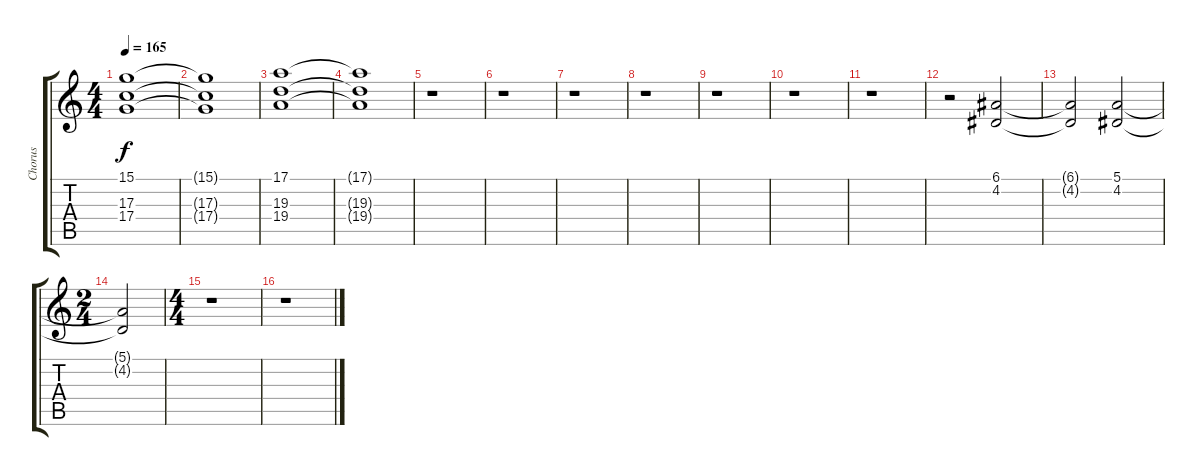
\track ("Chorus" "Chorus") {instrument choiraahs}
\staff {score tabs}
\tuning (E4 B3 G3 D3 A2 E2) {hide}
\ts (4 4)
\tempo 165
\clef g2
\ks c
(15.1 17.3 17.4).1{dy f} |
(15.1{t} 17.3{t} 17.4{t}).1 |
(17.1 19.3 19.4).1 |
(17.1{t} 19.3{t} 19.4{t}).1 |
r.1 |
r.1 |
r.1 |
r.1 |
r.1 |
r.1 |
r.1 |
r.2 (6.1 4.2).2 |
(6.1{t} 4.2{t}).2 (5.1 4.2).2 |
\ts (2 4)
(5.1{t} 4.2{t}).2 |
\ts (4 4)
r.1 |
r.1
